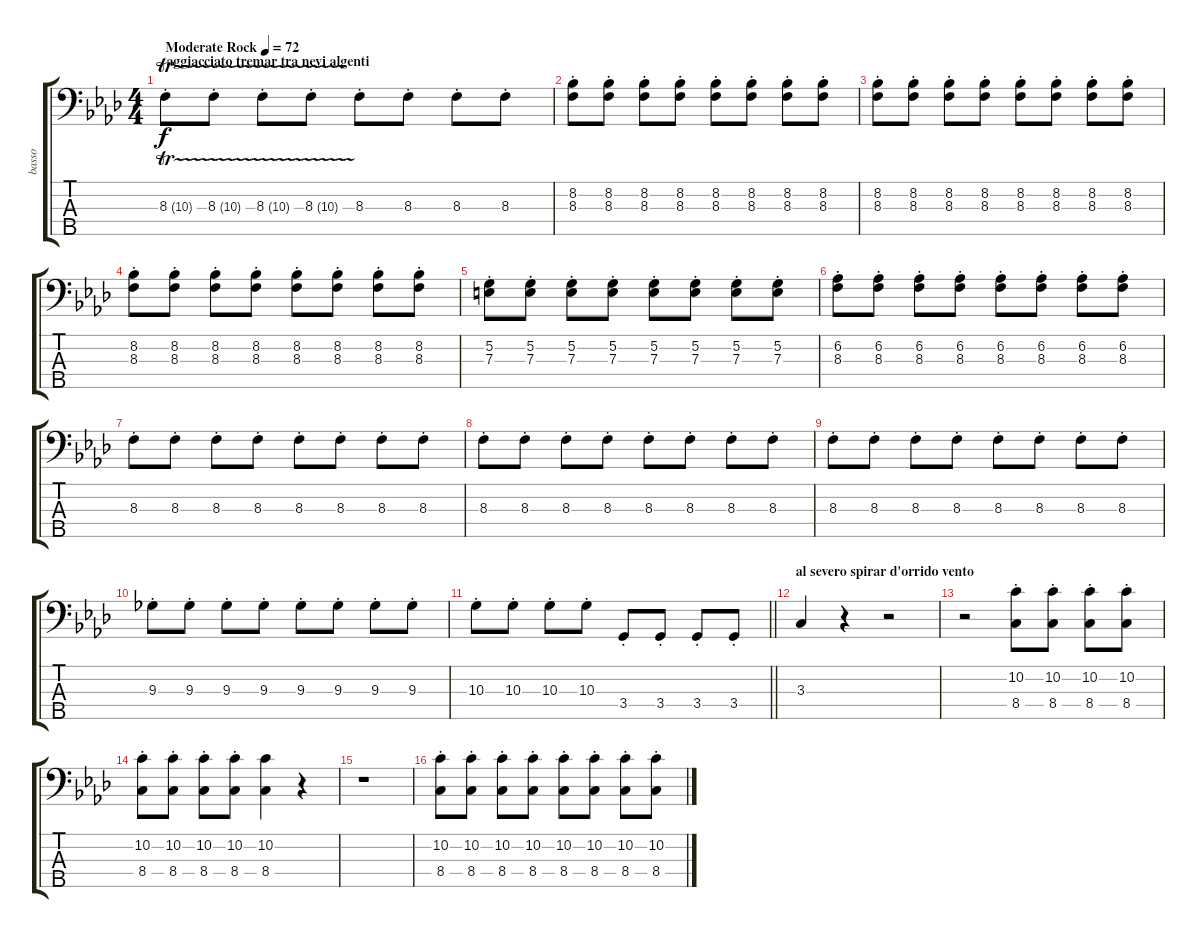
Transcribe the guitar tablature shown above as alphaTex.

\track ("basso" "basso") {instrument electricbassfinger}
\staff {score tabs}
\tuning (G2 D2 A1 E1 B0) {hide}
\ts (4 4)
\section ("" "  aggiacciato tremar tra nevi algenti")
\tempo (72 "Moderate Rock")
\clef f4
\ks fminor
8.3{tr (10 64) st}.8{dy f instrument electricbassfinger} 8.3{tr (10 64) st}.8 8.3{tr (10 64) st}.8 8.3{tr (10 64) st}.8 8.3{st}.8 8.3{st}.8 8.3{st}.8 8.3{st}.8 |
(8.2{st} 8.3{st}).8 (8.2{st} 8.3{st}).8 (8.2{st} 8.3{st}).8 (8.2{st} 8.3{st}).8 (8.2{st} 8.3{st}).8 (8.2{st} 8.3{st}).8 (8.2{st} 8.3{st}).8 (8.2{st} 8.3{st}).8 |
(8.2{st} 8.3{st}).8 (8.2{st} 8.3{st}).8 (8.2{st} 8.3{st}).8 (8.2{st} 8.3{st}).8 (8.2{st} 8.3{st}).8 (8.2{st} 8.3{st}).8 (8.2{st} 8.3{st}).8 (8.2{st} 8.3{st}).8 |
(8.2{st} 8.3{st}).8 (8.2{st} 8.3{st}).8 (8.2{st} 8.3{st}).8 (8.2{st} 8.3{st}).8 (8.2{st} 8.3{st}).8 (8.2{st} 8.3{st}).8 (8.2{st} 8.3{st}).8 (8.2{st} 8.3{st}).8 |
(5.2{st} 7.3{st}).8 (5.2{st} 7.3{st}).8 (5.2{st} 7.3{st}).8 (5.2{st} 7.3{st}).8 (5.2{st} 7.3{st}).8 (5.2{st} 7.3{st}).8 (5.2{st} 7.3{st}).8 (5.2{st} 7.3{st}).8 |
(6.2{st} 8.3{st}).8 (6.2{st} 8.3{st}).8 (6.2{st} 8.3{st}).8 (6.2{st} 8.3{st}).8 (6.2{st} 8.3{st}).8 (6.2{st} 8.3{st}).8 (6.2{st} 8.3{st}).8 (6.2{st} 8.3{st}).8 |
8.3{st}.8 8.3{st}.8 8.3{st}.8 8.3{st}.8 8.3{st}.8 8.3{st}.8 8.3{st}.8 8.3{st}.8 |
8.3{st}.8 8.3{st}.8 8.3{st}.8 8.3{st}.8 8.3{st}.8 8.3{st}.8 8.3{st}.8 8.3{st}.8 |
8.3{st}.8 8.3{st}.8 8.3{st}.8 8.3{st}.8 8.3{st}.8 8.3{st}.8 8.3{st}.8 8.3{st}.8 |
9.3{st}.8 9.3{st}.8 9.3{st}.8 9.3{st}.8 9.3{st}.8 9.3{st}.8 9.3{st}.8 9.3{st}.8 |
\barLineRight lightlight
10.3{st}.8 10.3{st}.8 10.3{st}.8 10.3{st}.8 3.4{st}.8 3.4{st}.8 3.4{st}.8 3.4{st}.8 |
\section ("" "al severo spirar d'orrido vento")
3.3.4 r.4 r.2 |
r.2 (10.2{st} 8.4{st}).8 (10.2{st} 8.4{st}).8 (10.2{st} 8.4{st}).8 (10.2{st} 8.4{st}).8 |
(10.2{st} 8.4{st}).8 (10.2{st} 8.4{st}).8 (10.2{st} 8.4{st}).8 (10.2{st} 8.4{st}).8 (10.2 8.4).4 r.4 |
r.1 |
(10.2{st} 8.4{st}).8 (10.2{st} 8.4{st}).8 (10.2{st} 8.4{st}).8 (10.2{st} 8.4{st}).8 (10.2{st} 8.4{st}).8 (10.2{st} 8.4{st}).8 (10.2{st} 8.4{st}).8 (10.2{st} 8.4{st}).8
